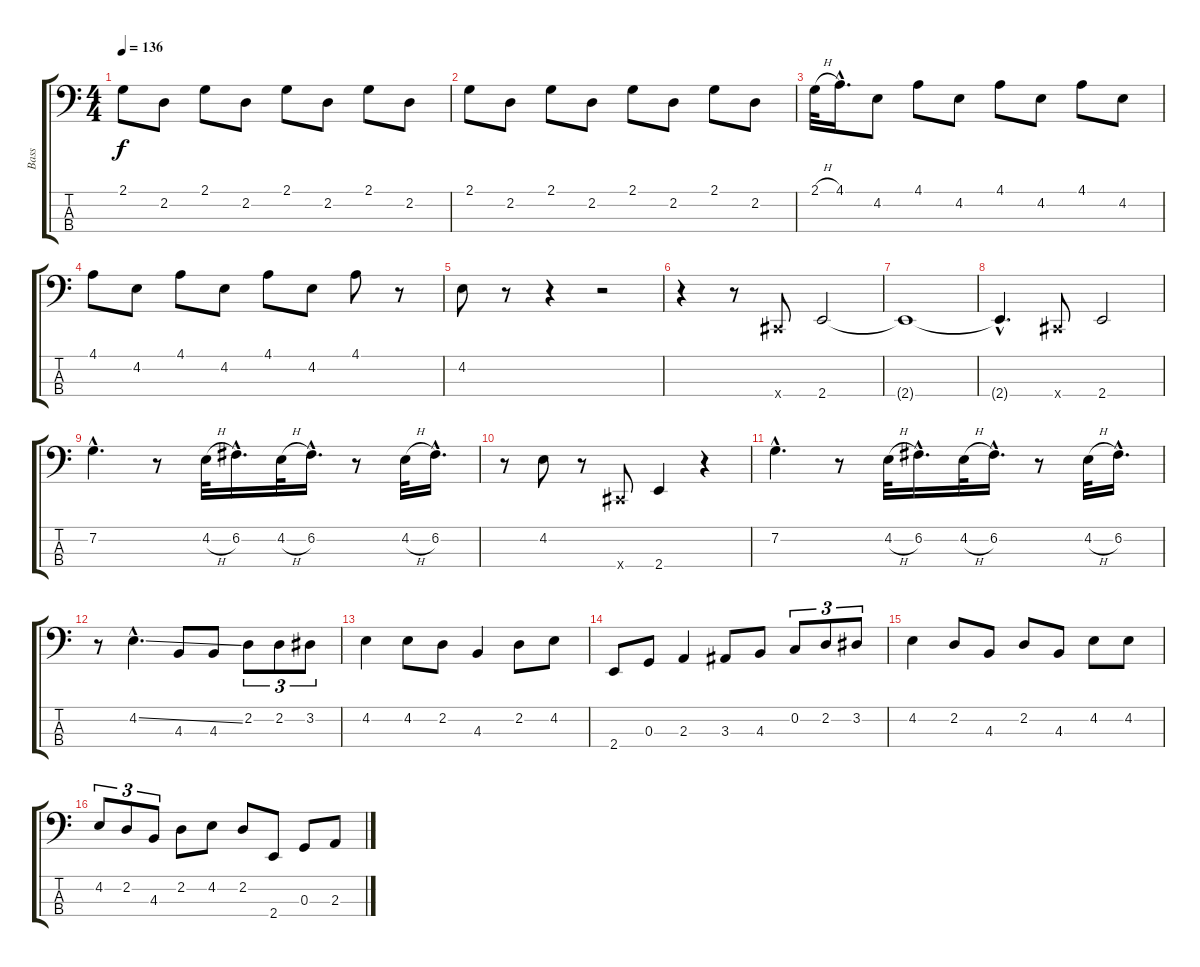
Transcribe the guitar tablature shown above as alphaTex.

\track ("Bass" "Bass") {instrument electricbassfinger}
\staff {score tabs}
\tuning (F2 C2 G1 D1) {hide}
\ts (4 4)
\tempo 136
\clef f4
\ks c
2.1.8{dy f} 2.2.8 2.1.8 2.2.8 2.1.8 2.2.8 2.1.8 2.2.8 |
2.1.8 2.2.8 2.1.8 2.2.8 2.1.8 2.2.8 2.1.8 2.2.8 |
2.1{h}.32 4.1{hac}.16{d} 4.2.8 4.1.8 4.2.8 4.1.8 4.2.8 4.1.8 4.2.8 |
4.1.8 4.2.8 4.1.8 4.2.8 4.1.8 4.2.8 4.1.8 r.8 |
4.2.8 r.8 r.4 r.2 |
r.4 r.8 -1.4{x}.8 2.4.2 |
2.4{t}.1 |
2.4{hac t}.4{d} -1.4{x}.8 2.4.2 |
7.2{hac}.4{d} r.8 4.2{h}.32 6.2{hac}.16{d} 4.2{h}.32 6.2{hac}.16{d} r.8 4.2{h}.32 6.2{hac}.16{d} |
r.8 4.2.8 r.8 -1.4{x}.8 2.4.4 r.4 |
7.2{hac}.4{d} r.8 4.2{h}.32 6.2{hac}.16{d} 4.2{h}.32 6.2{hac}.16{d} r.8 4.2{h}.32 6.2{hac}.16{d} |
r.8 4.2{ss hac}.4{d} 4.3.8 4.3.8 2.2.8{tu (3 2)} 2.2.8{tu (3 2)} 3.2.8{tu (3 2)} |
4.2.4 4.2.8 2.2.8 4.3.4 2.2.8 4.2.8 |
2.4.8 0.3.8 2.3.4 3.3.8 4.3.8 0.2.8{tu (3 2)} 2.2.8{tu (3 2)} 3.2.8{tu (3 2)} |
4.2.4 2.2.8 4.3.8 2.2.8 4.3.8 4.2.8 4.2.8 |
4.2.8{tu (3 2)} 2.2.8{tu (3 2)} 4.3.8{tu (3 2)} 2.2.8 4.2.8 2.2.8 2.4.8 0.3.8 2.3.8
